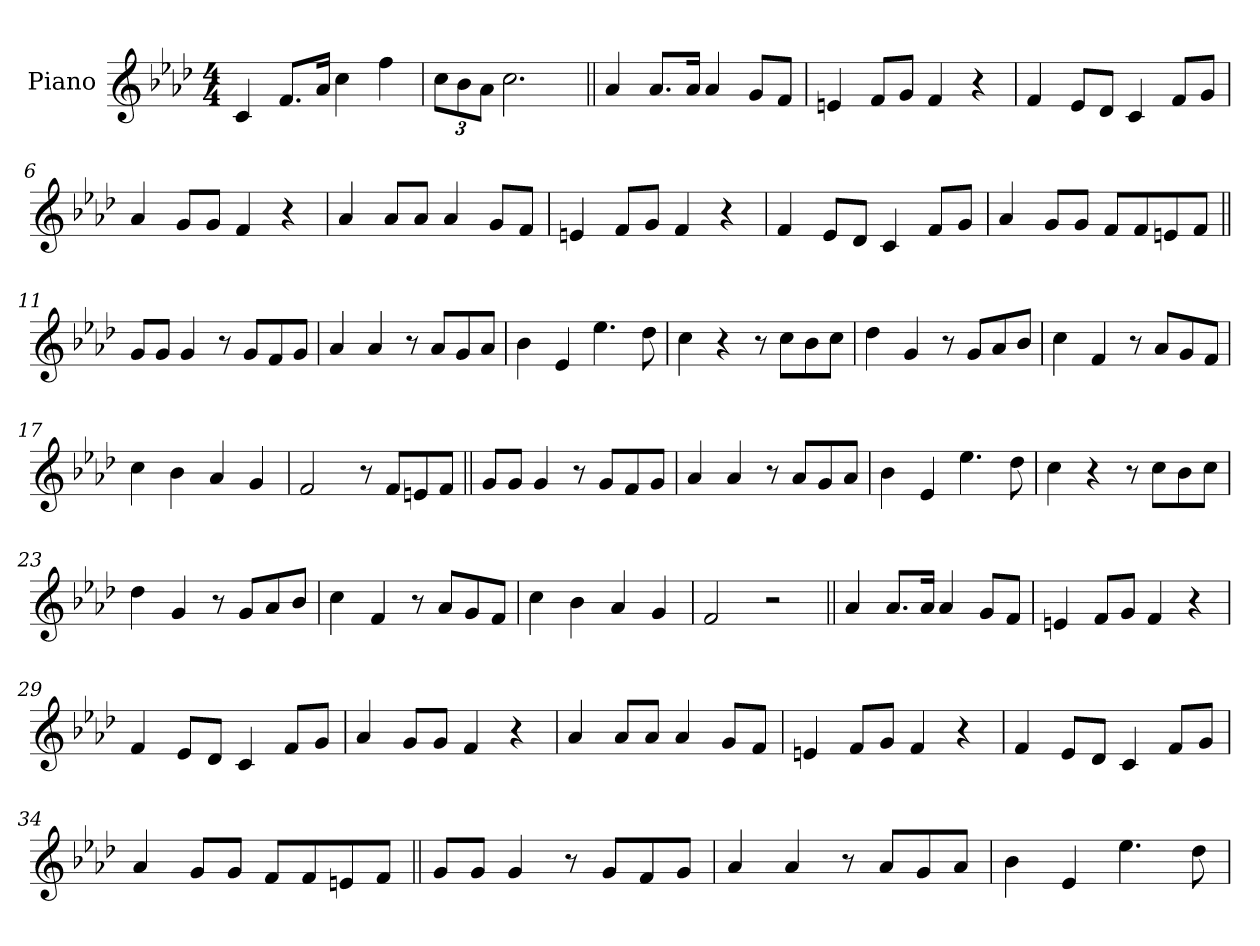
**kern
*part1
*staff1
*I"Piano
*I'Pno.
*clefG2
*k[b-e-a-d-]
*M4/4
*MM112
=1
4c
8.fL
16a-Jk
4cc
4ff
=2
*Xbrackettup
12ccL
12b-
12a-J
2.cc
=3||
4a-
8.a-L
16a-Jk
4a-
8gL
8fJ
=4
4en
8fL
8gJ
4f
4r
=5
4f
8e-L
8d-J
4c
8fL
8gJ
=6
4a-
8gL
8gJ
4f
4r
=7
4a-
8a-L
8a-J
4a-
8gL
8fJ
=8
4en
8fL
8gJ
4f
4r
=9
4f
8e-L
8d-J
4c
8fL
8gJ
=10
4a-
8gL
8gJ
8fL
8f
8en
8fJ
=11||
8gL
8gJ
4g
8r
8gL
8f
8gJ
=12
4a-
4a-
8r
8a-L
8g
8a-J
=13
4b-
4e-
4.ee-
8dd-
=14
4cc
4r
8r
8ccL
8b-
8ccJ
=15
4dd-
4g
8r
8gL
8a-
8b-J
=16
4cc
4f
8r
8a-L
8g
8fJ
=17
4cc
4b-
4a-
4g
=18
2f
8r
8fL
8en
8fJ
=19||
8gL
8gJ
4g
8r
8gL
8f
8gJ
=20
4a-
4a-
8r
8a-L
8g
8a-J
=21
4b-
4e-
4.ee-
8dd-
=22
4cc
4r
8r
8ccL
8b-
8ccJ
=23
4dd-
4g
8r
8gL
8a-
8b-J
=24
4cc
4f
8r
8a-L
8g
8fJ
=25
4cc
4b-
4a-
4g
=26
2f
2r
=27||
4a-
8.a-L
16a-Jk
4a-
8gL
8fJ
=28
4en
8fL
8gJ
4f
4r
=29
4f
8e-L
8d-J
4c
8fL
8gJ
=30
4a-
8gL
8gJ
4f
4r
=31
4a-
8a-L
8a-J
4a-
8gL
8fJ
=32
4en
8fL
8gJ
4f
4r
=33
4f
8e-L
8d-J
4c
8fL
8gJ
=34
4a-
8gL
8gJ
8fL
8f
8en
8fJ
=35||
8gL
8gJ
4g
8r
8gL
8f
8gJ
=36
4a-
4a-
8r
8a-L
8g
8a-J
=37
4b-
4e-
4.ee-
8dd-
=
*-
